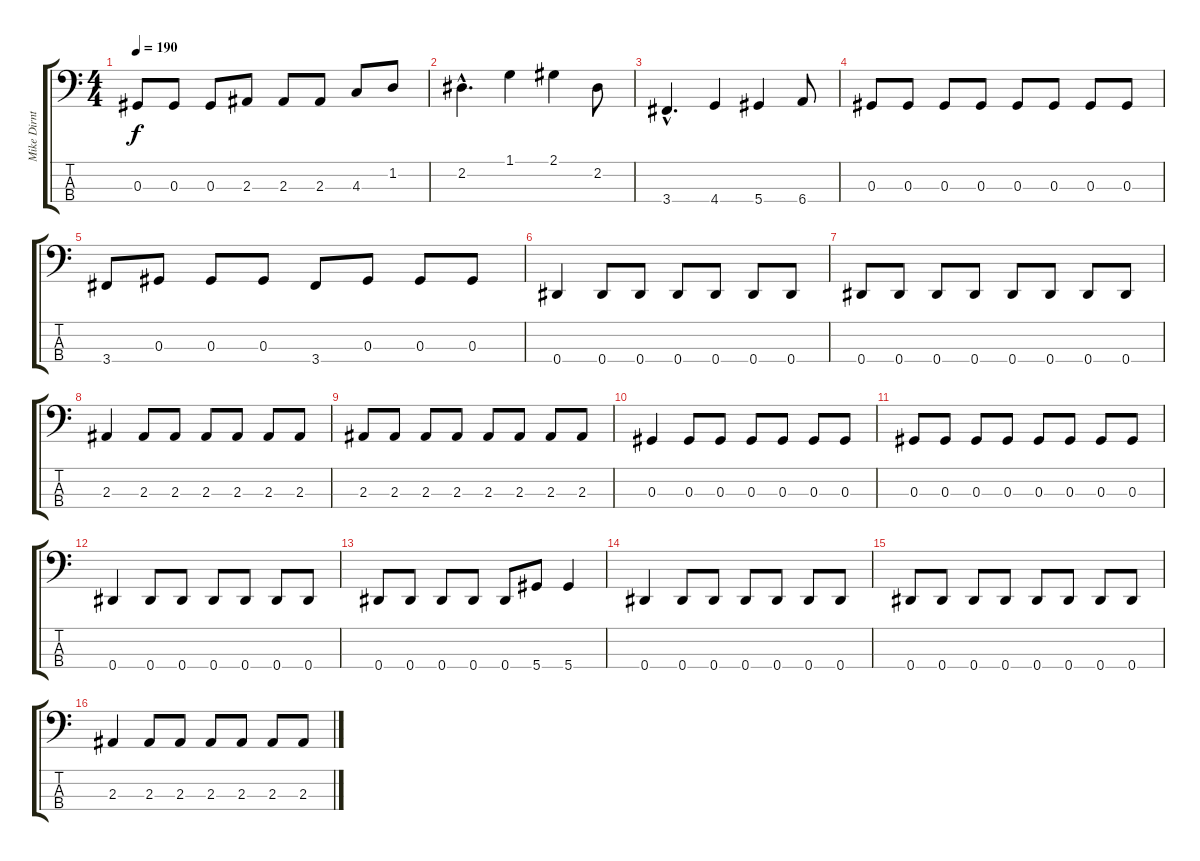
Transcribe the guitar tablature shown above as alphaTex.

\track ("Mike Dirnt" "Mike Dirnt") {instrument electricbasspick}
\staff {score tabs}
\tuning (Gb2 Db2 Ab1 Eb1) {hide}
\ts (4 4)
\tempo 190
\clef f4
\ks c
0.3.8{dy f} 0.3.8 0.3.8 2.3.8 2.3.8 2.3.8 4.3.8 1.2.8 |
2.2{hac}.4{d} 1.1.4 2.1.4 2.2.8 |
3.4{hac}.4{d} 4.4.4 5.4.4 6.4.8 |
0.3.8 0.3.8 0.3.8 0.3.8 0.3.8 0.3.8 0.3.8 0.3.8 |
3.4.8 0.3.8 0.3.8 0.3.8 3.4.8 0.3.8 0.3.8 0.3.8 |
0.4.4 0.4.8 0.4.8 0.4.8 0.4.8 0.4.8 0.4.8 |
0.4.8 0.4.8 0.4.8 0.4.8 0.4.8 0.4.8 0.4.8 0.4.8 |
2.3.4 2.3.8 2.3.8 2.3.8 2.3.8 2.3.8 2.3.8 |
2.3.8 2.3.8 2.3.8 2.3.8 2.3.8 2.3.8 2.3.8 2.3.8 |
0.3.4 0.3.8 0.3.8 0.3.8 0.3.8 0.3.8 0.3.8 |
0.3.8 0.3.8 0.3.8 0.3.8 0.3.8 0.3.8 0.3.8 0.3.8 |
0.4.4 0.4.8 0.4.8 0.4.8 0.4.8 0.4.8 0.4.8 |
0.4.8 0.4.8 0.4.8 0.4.8 0.4.8 5.4.8 5.4.4 |
0.4.4 0.4.8 0.4.8 0.4.8 0.4.8 0.4.8 0.4.8 |
0.4.8 0.4.8 0.4.8 0.4.8 0.4.8 0.4.8 0.4.8 0.4.8 |
2.3.4 2.3.8 2.3.8 2.3.8 2.3.8 2.3.8 2.3.8
